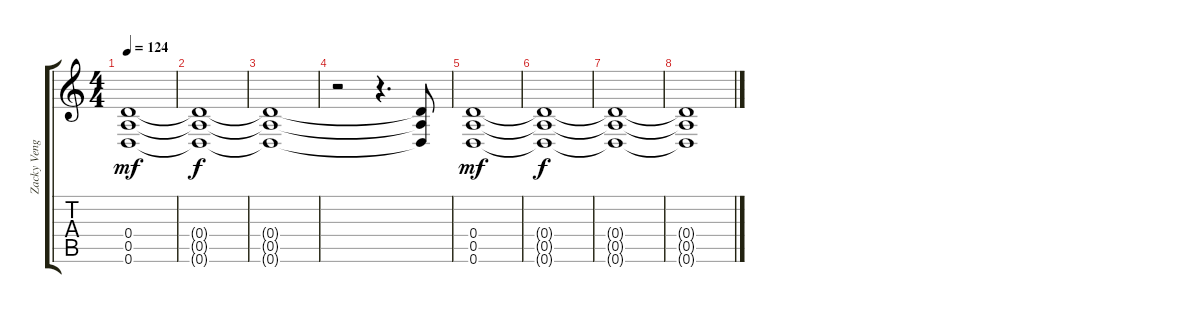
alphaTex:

\track ("Zacky Vengence" "Zacky Veng") {instrument distortionguitar}
\staff {score tabs}
\tuning (E4 B3 G3 D3 A2 D2) {hide}
\ts (4 4)
\tempo 124
\clef g2
\ks c
(0.4 0.5 0.6).1{dy mf volume 5} |
(0.4{t} 0.5{t} 0.6{t}).1{dy f} |
(0.4{t} 0.5{t} 0.6{t}).1 |
r.2 r.4{d} (0.4{t} 0.5{t} 0.6{t}).8{volume 13} |
(0.4 0.5 0.6).1{dy mf volume 5} |
(0.4{t} 0.5{t} 0.6{t}).1{dy f} |
(0.4{t} 0.5{t} 0.6{t}).1 |
(0.4{t} 0.5{t} 0.6{t}).1
